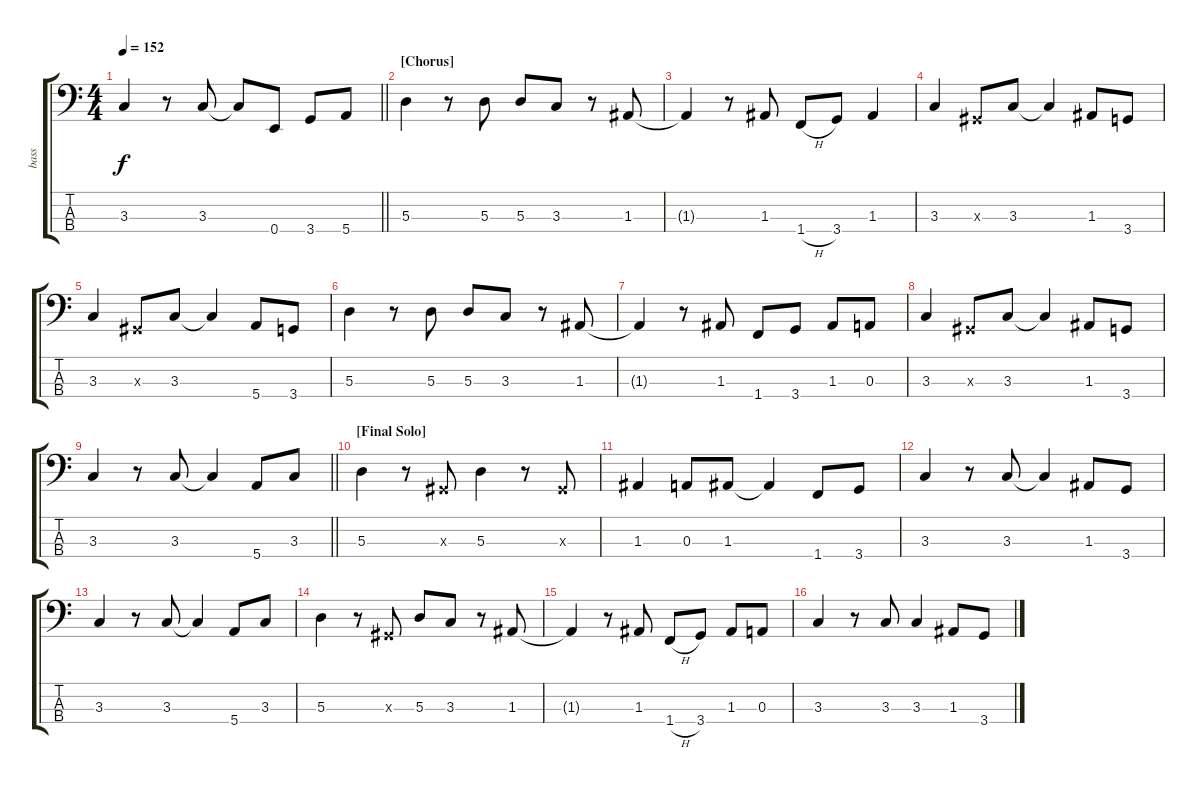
\track ("bass" "bass") {instrument electricbassfinger}
\staff {score tabs}
\tuning (G2 D2 A1 E1) {hide}
\ts (4 4)
\tempo 152
\clef f4
\barLineRight lightlight
\ks c
3.3.4{dy f} r.8 3.3.8 3.3{t}.8 0.4.8 3.4.8 5.4.8 |
\section ("" "[Chorus]")
5.3.4 r.8 5.3.8 5.3.8 3.3.8 r.8 1.3.8 |
1.3{t}.4 r.8 1.3.8 1.4{h}.8 3.4.8 1.3.4 |
3.3.4 -1.3{x}.8 3.3.8 3.3{t}.4 1.3.8 3.4.8 |
3.3.4 -1.3{x}.8 3.3.8 3.3{t}.4 5.4.8 3.4.8 |
5.3.4 r.8 5.3.8 5.3.8 3.3.8 r.8 1.3.8 |
1.3{t}.4 r.8 1.3.8 1.4.8 3.4.8 1.3.8 0.3.8 |
3.3.4 -1.3{x}.8 3.3.8 3.3{t}.4 1.3.8 3.4.8 |
\barLineRight lightlight
3.3.4 r.8 3.3.8 3.3{t}.4 5.4.8 3.3.8 |
\section ("" "[Final Solo]")
5.3.4 r.8 -1.3{x}.8 5.3.4 r.8 -1.3{x}.8 |
1.3.4 0.3.8 1.3.8 1.3{t}.4 1.4.8 3.4.8 |
3.3.4 r.8 3.3.8 3.3{t}.4 1.3.8 3.4.8 |
3.3.4 r.8 3.3.8 3.3{t}.4 5.4.8 3.3.8 |
5.3.4 r.8 -1.3{x}.8 5.3.8 3.3.8 r.8 1.3.8 |
1.3{t}.4 r.8 1.3.8 1.4{h}.8 3.4.8 1.3.8 0.3.8 |
3.3.4 r.8 3.3.8 3.3.4 1.3.8 3.4.8
